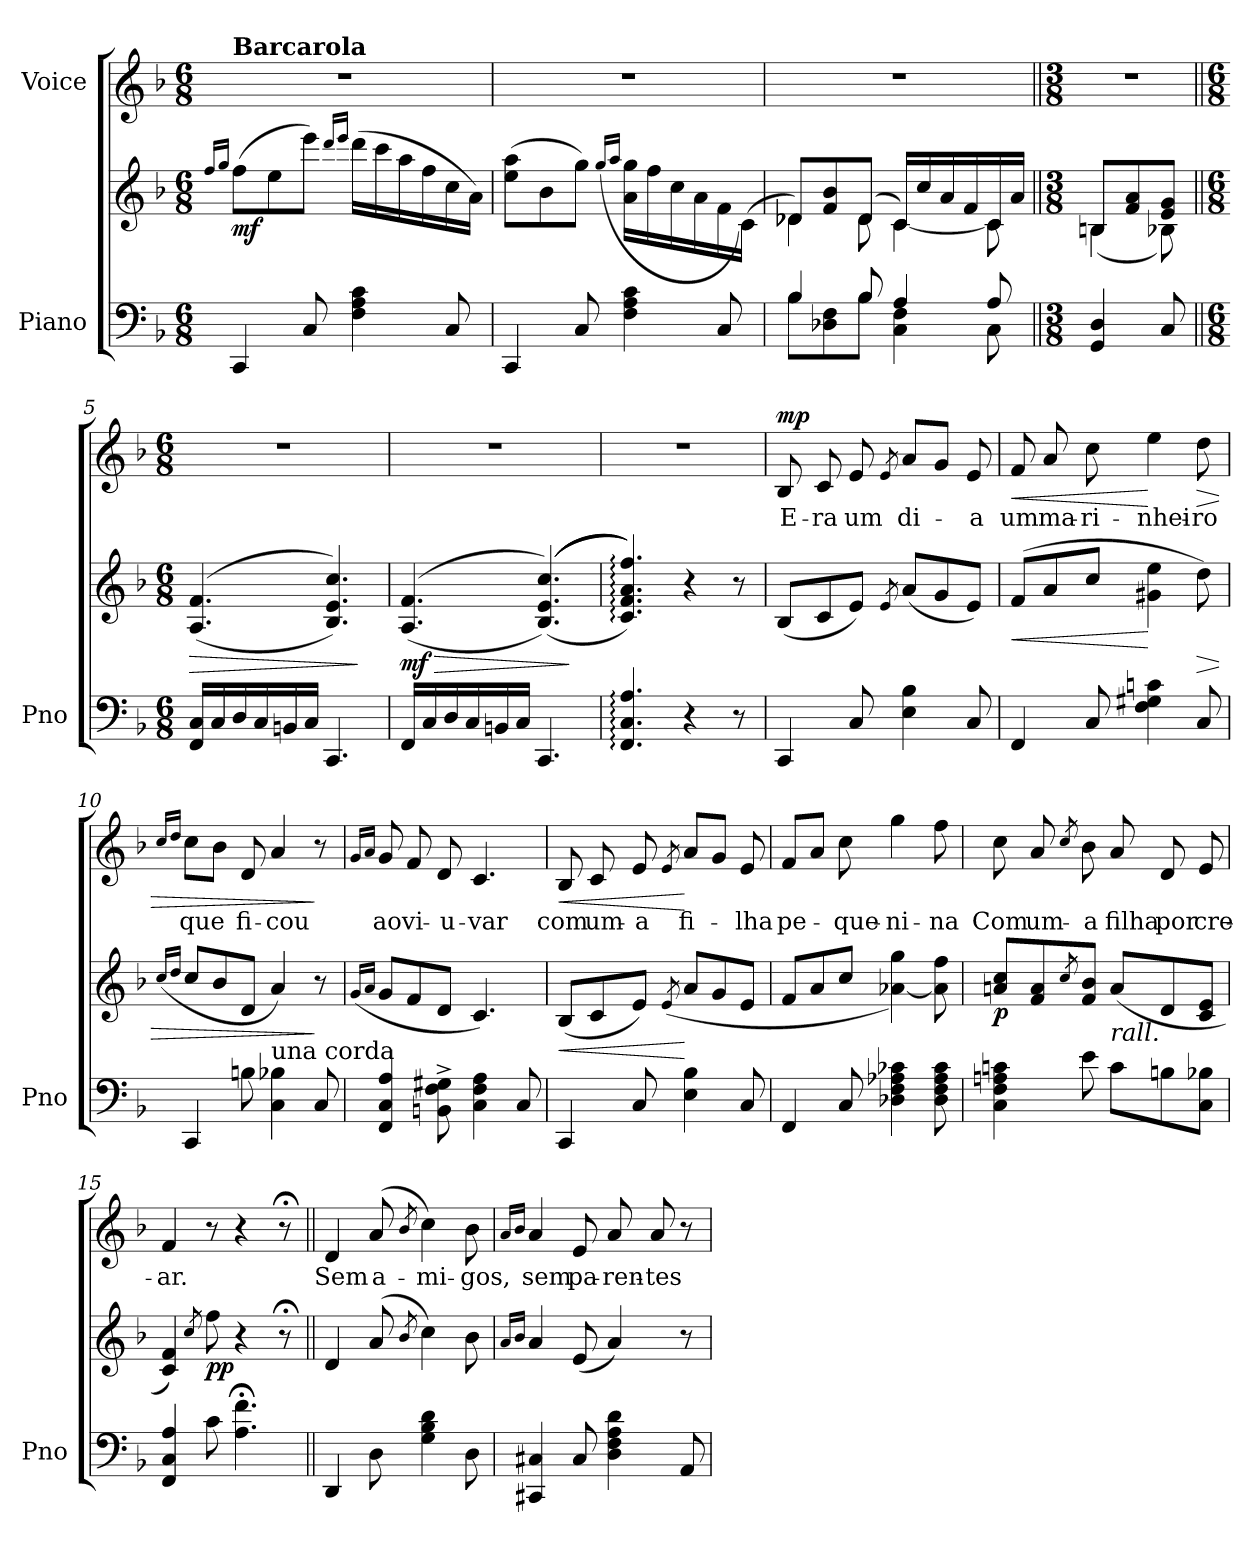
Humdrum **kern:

**kern	**kern	**dynam	**kern	**text	**dynam
*part2	*part2	*part2	*part1	*part1	*part1
*staff3	*staff2	*staff2/3	*staff1	*staff1	*staff1
*I"Piano	*	*	*I"Voice	*	*
*I'Pno	*	*	*	*	*
*clefF4	*clefG2	*	*clefG2	*	*
*k[b-]	*k[b-]	*	*k[b-]	*	*
*M6/8	*M6/8	*	*M6/8	*	*
=1	=1	=1	=1	=1	=1
.	16qff/LL	.	.	.	.
.	16qgg/JJ	.	.	.	.
!	!	!	!LO:TX:a:B:t=Barcarola	!	!
!	!	!LO:DY:b	!	!	!
4CC/	(>8ff\L	mf	2.r	.	.
.	8ee\	.	.	.	.
8C/	8eee\J)	.	.	.	.
.	16qddd/LL	.	.	.	.
.	16qeee/JJ	.	.	.	.
4F\ 4A\ 4c\	(>16ddd\LL	.	.	.	.
.	16ccc\	.	.	.	.
.	16aa\	.	.	.	.
.	16ff\	.	.	.	.
8C/	16cc\	.	.	.	.
.	16a\JJ)	.	.	.	.
=2	=2	=2	=2	=2	=2
4CC/	(>8ee\ 8aa\L	.	2.r	.	.
.	8b-\	.	.	.	.
8C/	8gg\J)	.	.	.	.
.	(>16qgg/LL	.	.	.	.
.	16qaa/JJ	.	.	.	.
4F\ 4A\ 4c\	16a\ 16gg\LL	.	.	.	.
.	16ff\	.	.	.	.
.	16cc\	.	.	.	.
.	16a\	.	.	.	.
8C/	16f\	.	.	.	.
.	(>16c\JJ)	.	.	.	.
=3	=3	=3	=3	=3	=3
*^	*^	*	*	*	*
4B-/	8B-\L	8d-X/L)	4d-\	.	2.r	.	.
.	8D-X\ 8F\	8f/ 8b-/	.	.	.	.	.
8B-/	8B-\J	(>8d-/J	8d-\	.	.	.	.
4A/	4C\ 4F\	16c/LL)	[4c\	.	.	.	.
.	.	16cc/	.	.	.	.	.
.	.	16a/	.	.	.	.	.
.	.	16f/	.	.	.	.	.
8A/	8C\	16c/	8c\]	.	.	.	.
.	.	16a/JJ	.	.	.	.	.
*v	*v	*	*	*	*	*	*
=4||	=4||	=4||	=4||	=4||	=4||	=4||
*M3/8	*M3/8	*	*	*M3/8	*	*
4GG/ 4D/	8Bn/L	(<4B\	.	4.r	.	.
.	8f/ 8a/	.	.	.	.	.
8C/	8e/ 8g/J	8B-X\)	.	.	.	.
*	*v	*v	*	*	*	*
=5||	=5||	=5||	=5||	=5||	=5||
*M6/8	*M6/8	*	*M6/8	*	*
*	*^	*	*	*	*
!	!LO:TX:b:i:t=armonioso	!	!	!	!	!
!	!	!	!LO:HP:b	!	!	!
*	*v	*v	*	*	*	*
16FF/ 16C/LL	(<(>4.A/ 4.f/	>	2.r	.	.
16C/	.	.	.	.	.
16D/	.	.	.	.	.
16C/	.	.	.	.	.
16BBn/	.	.	.	.	.
16C/JJ	.	.	.	.	.
4.CC/	4.B-/ 4.e/ 4.cc/))	.	.	.	.
.	.	]	.	.	.
!!LO:LB:g=z
=6	=6	=6	=6	=6	=6
!	!	!LO:HP:b	!	!	!
!	!	!LO:DY:n=1:b	!	!	!
16FF/LL	(>(<4.A/ 4.f/	> mf	2.r	.	.
16C/	.	.	.	.	.
16D/	.	.	.	.	.
16C/	.	.	.	.	.
16BBn/	.	.	.	.	.
16C/JJ	.	.	.	.	.
4.CC/	(<(<(>(<4.B-/ 4.e/ 4.cc/))	.	.	.	.
.	.	]	.	.	.
=7	=7	=7	=7	=7	=7
4.FF/: 4.C/: 4.A/:	4.c/: 4.f/: 4.a/: 4.ff/:))))	.	2.r	.	.
4r	4r	.	.	.	.
8r	8r	.	.	.	.
=8	=8	=8	=8	=8	=8
!	!	!LO:DY:b	!	!LO:LY:b	!
!	!	!LO:DY:n=1:b	!	!	!LO:DY:a
4CC/	(<8B-/L	p other-dynamics	8B-/	E-	mp
!	!	!	!	!LO:LY:b	!
.	8c/	.	8c/	-ra	.
!	!	!	!	!LO:LY:b	!
8C/	8e/J)	.	8e/	um	.
.	8qe/	.	8qe/	.	.
!	!	!	!	!LO:LY:b	!
4E\ 4B-\	(<8a/L	.	8a/L	di-	.
.	8g/	.	8g/J	.	.
!	!	!	!	!LO:LY:b	!
8C/	8e/J)	.	8e/	-a	.
=9	=9	=9	=9	=9	=9
!	!	!LO:HP:b	!	!LO:LY:b	!LO:HP:b
4FF/	(>8f/L	<	8f/	um	<
!	!	!	!	!LO:LY:b	!
.	8a/	.	8a/	ma-	.
!	!	!	!	!LO:LY:b	!
8C/	8cc/J	.	8cc\	-ri-	.
!	!	!	!	!LO:LY:b	!
4F\ 4G#X\ 4cn\	4g#X\ 4ee\	[	4ee\	-nhei-	[
!	!	!LO:HP:b	!	!LO:LY:b	!LO:HP:b
8C/	8dd\)	>	8dd\	-ro	>
=10	=10	=10	=10	=10	=10
.	(>16qcc/LL	.	16qcc/LL	.	.
.	16qdd/JJ	.	16qdd/JJ	.	.
!	!	!	!	!LO:LY:b	!
4CC/	8cc/L	.	8cc\L	que	.
.	8b-/	.	8b-\J	.	.
!	!	!	!	!LO:LY:b	!
8Bn\	8d/J	.	8d/	fi-	.
!	!LO:TX:b:t=una corda	!	!	!	!
!	!	!	!	!LO:LY:b	!
4C\ 4B-X\	4a/)	.	4a/	-cou	.
8C/	8r	]	8r	.	]
=11	=11	=11	=11	=11	=11
.	(<16qg/LL	.	16qg/LL	.	.
.	16qa/JJ	.	16qa/JJ	.	.
!	!	!	!	!LO:LY:b	!
4FF/ 4C/ 4A/	8g/L	.	8g/	ao	.
!	!	!	!	!LO:LY:b	!
.	8f/	.	8f/	vi-	.
!	!	!	!	!LO:LY:b	!
8BBn\^ 8F\^ 8G#X\^	8d/J	.	8d/	-u-	.
!	!	!	!	!LO:LY:b	!
4C\ 4F\ 4A\	4.c/)	.	4.c/	-var	.
8C/	.	.	.	.	.
!!LO:LB:g=z
=12	=12	=12	=12	=12	=12
!	!	!LO:HP:b	!	!LO:LY:b	!LO:HP:b
4CC/	(<8B-/L	<	8B-/	com	<
!	!	!	!	!LO:LY:b	!
.	8c/	.	8c/	um-	.
!	!	!	!	!LO:LY:b	!
8C/	8e/J)	.	8e/	-a	.
.	(<8qe/	.	8qe/	.	.
!	!	!	!	!LO:LY:b	!
4E\ 4B-\	8a/L	[	8a/L	fi-	[
.	8g/	.	8g/J	.	.
!	!	!	!	!LO:LY:b	!
8C/	8e/J	.	8e/	-lha	.
=13	=13	=13	=13	=13	=13
!	!	!	!	!LO:LY:b	!
4FF/	8f/L	.	8f/L	pe-	.
.	8a/	.	8a/J	.	.
!	!	!	!	!LO:LY:b	!
8C/	8cc/J	.	8cc\	-que-	.
!	!	!	!	!LO:LY:b	!
4D-X\ 4F\ 4A-X\ 4c-X\	[4a-X\ 4gg\)	.	4gg\	-ni-	.
!	!	!	!	!LO:LY:b	!
8D-\ 8F\ 8A-\ 8c-\	8a-\] 8ff\	.	8ff\	-na	.
=14	=14	=14	=14	=14	=14
!	!	!LO:DY:b	!	!LO:LY:b	!
4C\ 4F\ 4An\ 4cn\	8an/ 8cc/L	p	8cc\	Com	.
!	!	!	!	!LO:LY:b	!
.	8f/ 8a/	.	8a/	um-	.
.	8qcc/	.	8qcc/	.	.
!	!	!	!	!LO:LY:b	!
8e\	8f/ 8b-/J	.	8b-\	-a	.
*	*	*	*MM88	*	*
!	!LO:TX:b:i:t=rall.	!	!	!	!
!	!	!	!	!LO:LY:b	!
8c\L	(<8a/L	.	8a/	filha	.
!	!	!	!	!LO:LY:b	!
8Bn\	8d/	.	8d/	por	.
!	!	!	!	!LO:LY:b	!
8C\ 8B-X\J	8c/ 8e/J	.	8e/	cre-	.
=15	=15	=15	=15	=15	=15
*	*	*	*MM84	*	*
!	!	!	!	!LO:LY:b	!
4FF/ 4C/ 4A/	4c/ 4f/)	.	4f/	-ar.	.
.	8qcc/	.	.	.	.
!	!	!LO:DY:b	!	!	!
8c\	8ff\	pp	8r	.	.
4.A\;< 4.f\;<	4r	.	4r	.	.
.	8r;<	.	8r;<	.	.
=16||	=16||	=16||	=16||	=16||	=16||
*	*	*	*MM92	*	*
!	!	!LO:DY:a	!	!LO:LY:b	!
!	!	!LO:DY:n=1:b	!	!	!
4DD/	4d/	mf mf	4d/	Sem	.
!	!	!	!	!LO:LY:b	!
8D\	(<8a/	.	(<8a/	a-	.
.	8qb-/	.	8qb-/	.	.
!	!	!	!	!LO:LY:b	!
4G\ 4B-\ 4d\	4cc\)	.	4cc\)	-mi-	.
!	!	!	!	!LO:LY:b	!
8D\	8b-\	.	8b-\	-gos,	.
=17	=17	=17	=17	=17	=17
.	16qa/LL	.	16qa/LL	.	.
.	16qb-/JJ	.	16qb-/JJ	.	.
!	!	!	!	!LO:LY:b	!
4CC#X/ 4C#X/	4a/	.	4a/	sem	.
!	!	!	!	!LO:LY:b	!
8C#/	(<8e/	.	8e/	pa-	.
!	!	!	!	!LO:LY:b	!
4D\ 4F\ 4A\ 4d\	4a/)	.	8a/	-ren-	.
!	!	!	!	!LO:LY:b	!
.	.	.	8a/	-tes	.
8AA/	8r	.	8r	.	.
=	=	=	=	=	=
*-	*-	*-	*-	*-	*-
